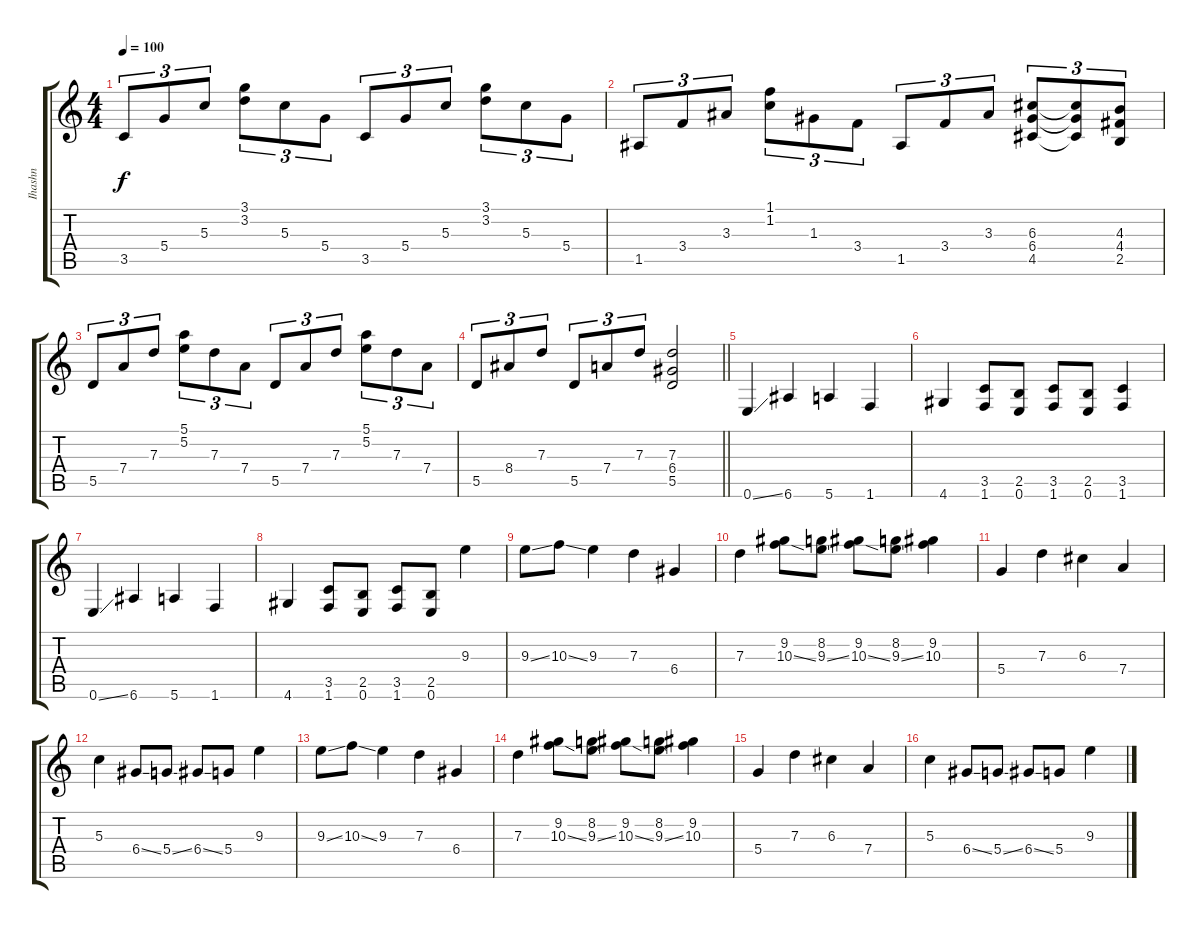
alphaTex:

\track ("Ihashn" "Ihashn") {instrument overdrivenguitar}
\staff {score tabs}
\tuning (E4 B3 G3 D3 A2 E2) {hide}
\ts (4 4)
\tempo 100
\clef g2
\ks c
3.5.8{tu (3 2) dy f} 5.4.8{tu (3 2)} 5.3.8{tu (3 2)} (3.1 3.2).8{tu (3 2)} 5.3.8{tu (3 2)} 5.4.8{tu (3 2)} 3.5.8{tu (3 2)} 5.4.8{tu (3 2)} 5.3.8{tu (3 2)} (3.1 3.2).8{tu (3 2)} 5.3.8{tu (3 2)} 5.4.8{tu (3 2)} |
1.5.8{tu (3 2)} 3.4.8{tu (3 2)} 3.3.8{tu (3 2)} (1.1 1.2).8{tu (3 2)} 1.3.8{tu (3 2)} 3.4.8{tu (3 2)} 1.5.8{tu (3 2)} 3.4.8{tu (3 2)} 3.3.8{tu (3 2)} (6.3 6.4 4.5).8{tu (3 2)} (6.3{t} 6.4{t} 4.5{t}).8{tu (3 2)} (4.3 4.4 2.5).8{tu (3 2)} |
5.5.8{tu (3 2)} 7.4.8{tu (3 2)} 7.3.8{tu (3 2)} (5.1 5.2).8{tu (3 2)} 7.3.8{tu (3 2)} 7.4.8{tu (3 2)} 5.5.8{tu (3 2)} 7.4.8{tu (3 2)} 7.3.8{tu (3 2)} (5.1 5.2).8{tu (3 2)} 7.3.8{tu (3 2)} 7.4.8{tu (3 2)} |
\barLineRight lightlight
5.5.8{tu (3 2)} 8.4.8{tu (3 2)} 7.3.8{tu (3 2)} 5.5.8{tu (3 2)} 7.4.8{tu (3 2)} 7.3.8{tu (3 2)} (7.3 6.4 5.5).2 |
0.6{ss}.4 6.6.4 5.6.4 1.6.4 |
4.6.4 (3.5 1.6).8 (2.5 0.6).8 (3.5 1.6).8 (2.5 0.6).8 (3.5 1.6).4 |
0.6{ss}.4 6.6.4 5.6.4 1.6.4 |
4.6.4 (3.5 1.6).8 (2.5 0.6).8 (3.5 1.6).8 (2.5 0.6).8 9.3.4 |
9.3{ss}.8 10.3{ss}.8 9.3.4 7.3.4 6.4.4 |
7.3.4 (9.2 10.3{ss}).8 (8.2 9.3{ss}).8 (9.2 10.3{ss}).8 (8.2 9.3{ss}).8 (9.2 10.3).4 |
5.4.4 7.3.4 6.3.4 7.4.4 |
5.3.4 6.4{ss}.8 5.4{ss}.8 6.4{ss}.8 5.4.8 9.3.4 |
9.3{ss}.8 10.3{ss}.8 9.3.4 7.3.4 6.4.4 |
7.3.4 (9.2 10.3{ss}).8 (8.2 9.3{ss}).8 (9.2 10.3{ss}).8 (8.2 9.3{ss}).8 (9.2 10.3).4 |
5.4.4 7.3.4 6.3.4 7.4.4 |
5.3.4 6.4{ss}.8 5.4{ss}.8 6.4{ss}.8 5.4.8 9.3.4
